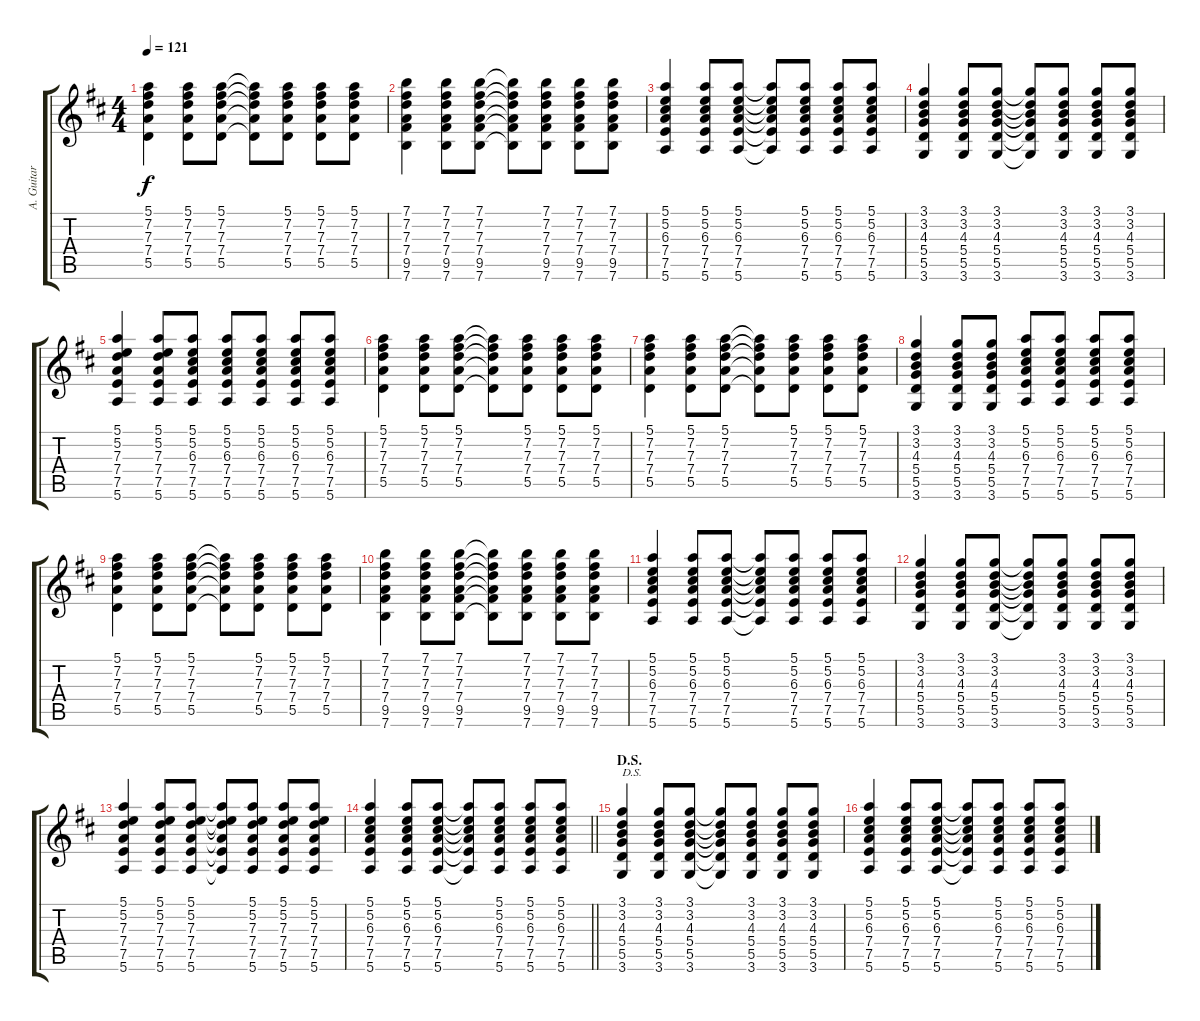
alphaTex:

\track ("A. Guitar" "A. Guitar") {instrument acousticguitarnylon}
\staff {score tabs}
\tuning (E4 B3 G3 D3 A2 E2) {hide}
\ts (4 4)
\tempo 121
\clef g2
\ks d
(5.1 7.2 7.3 7.4 5.5).4{dy f} (5.1 7.2 7.3 7.4 5.5).8 (5.1 7.2 7.3 7.4 5.5).8 (5.1{t} 7.2{t} 7.3{t} 7.4{t} 5.5{t}).8 (5.1 7.2 7.3 7.4 5.5).8 (5.1 7.2 7.3 7.4 5.5).8 (5.1 7.2 7.3 7.4 5.5).8 |
(7.1 7.2 7.3 7.4 9.5 7.6).4 (7.1 7.2 7.3 7.4 9.5 7.6).8 (7.1 7.2 7.3 7.4 9.5 7.6).8 (7.1{t} 7.2{t} 7.3{t} 7.4{t} 9.5{t} 7.6{t}).8 (7.1 7.2 7.3 7.4 9.5 7.6).8 (7.1 7.2 7.3 7.4 9.5 7.6).8 (7.1 7.2 7.3 7.4 9.5 7.6).8 |
(5.1 5.2 6.3 7.4 7.5 5.6).4 (5.1 5.2 6.3 7.4 7.5 5.6).8 (5.1 5.2 6.3 7.4 7.5 5.6).8 (5.1{t} 5.2{t} 6.3{t} 7.4{t} 7.5{t} 5.6{t}).8 (5.1 5.2 6.3 7.4 7.5 5.6).8 (5.1 5.2 6.3 7.4 7.5 5.6).8 (5.1 5.2 6.3 7.4 7.5 5.6).8 |
(3.1 3.2 4.3 5.4 5.5 3.6).4 (3.1 3.2 4.3 5.4 5.5 3.6).8 (3.1 3.2 4.3 5.4 5.5 3.6).8 (3.1{t} 3.2{t} 4.3{t} 5.4{t} 5.5{t} 3.6{t}).8 (3.1 3.2 4.3 5.4 5.5 3.6).8 (3.1 3.2 4.3 5.4 5.5 3.6).8 (3.1 3.2 4.3 5.4 5.5 3.6).8 |
(5.1 5.2 7.3 7.4 7.5 5.6).4 (5.1 5.2 7.3 7.4 7.5 5.6).8 (5.1 5.2 6.3 7.4 7.5 5.6).8 (5.1 5.2 6.3 7.4 7.5 5.6).8 (5.1 5.2 6.3 7.4 7.5 5.6).8 (5.1 5.2 6.3 7.4 7.5 5.6).8 (5.1 5.2 6.3 7.4 7.5 5.6).8 |
(5.1 7.2 7.3 7.4 5.5).4 (5.1 7.2 7.3 7.4 5.5).8 (5.1 7.2 7.3 7.4 5.5).8 (5.1{t} 7.2{t} 7.3{t} 7.4{t} 5.5{t}).8 (5.1 7.2 7.3 7.4 5.5).8 (5.1 7.2 7.3 7.4 5.5).8 (5.1 7.2 7.3 7.4 5.5).8 |
(5.1 7.2 7.3 7.4 5.5).4 (5.1 7.2 7.3 7.4 5.5).8 (5.1 7.2 7.3 7.4 5.5).8 (5.1{t} 7.2{t} 7.3{t} 7.4{t} 5.5{t}).8 (5.1 7.2 7.3 7.4 5.5).8 (5.1 7.2 7.3 7.4 5.5).8 (5.1 7.2 7.3 7.4 5.5).8 |
(3.1 3.2 4.3 5.4 5.5 3.6).4 (3.1 3.2 4.3 5.4 5.5 3.6).8 (3.1 3.2 4.3 5.4 5.5 3.6).8 (5.1 5.2 6.3 7.4 7.5 5.6).8 (5.1 5.2 6.3 7.4 7.5 5.6).8 (5.1 5.2 6.3 7.4 7.5 5.6).8 (5.1 5.2 6.3 7.4 7.5 5.6).8 |
(5.1 7.2 7.3 7.4 5.5).4 (5.1 7.2 7.3 7.4 5.5).8 (5.1 7.2 7.3 7.4 5.5).8 (5.1{t} 7.2{t} 7.3{t} 7.4{t} 5.5{t}).8 (5.1 7.2 7.3 7.4 5.5).8 (5.1 7.2 7.3 7.4 5.5).8 (5.1 7.2 7.3 7.4 5.5).8 |
(7.1 7.2 7.3 7.4 9.5 7.6).4 (7.1 7.2 7.3 7.4 9.5 7.6).8 (7.1 7.2 7.3 7.4 9.5 7.6).8 (7.1{t} 7.2{t} 7.3{t} 7.4{t} 9.5{t} 7.6{t}).8 (7.1 7.2 7.3 7.4 9.5 7.6).8 (7.1 7.2 7.3 7.4 9.5 7.6).8 (7.1 7.2 7.3 7.4 9.5 7.6).8 |
(5.1 5.2 6.3 7.4 7.5 5.6).4 (5.1 5.2 6.3 7.4 7.5 5.6).8 (5.1 5.2 6.3 7.4 7.5 5.6).8 (5.1{t} 5.2{t} 6.3{t} 7.4{t} 7.5{t} 5.6{t}).8 (5.1 5.2 6.3 7.4 7.5 5.6).8 (5.1 5.2 6.3 7.4 7.5 5.6).8 (5.1 5.2 6.3 7.4 7.5 5.6).8 |
(3.1 3.2 4.3 5.4 5.5 3.6).4 (3.1 3.2 4.3 5.4 5.5 3.6).8 (3.1 3.2 4.3 5.4 5.5 3.6).8 (3.1{t} 3.2{t} 4.3{t} 5.4{t} 5.5{t} 3.6{t}).8 (3.1 3.2 4.3 5.4 5.5 3.6).8 (3.1 3.2 4.3 5.4 5.5 3.6).8 (3.1 3.2 4.3 5.4 5.5 3.6).8 |
(5.1 5.2 7.3 7.4 7.5 5.6).4 (5.1 5.2 7.3 7.4 7.5 5.6).8 (5.1 5.2 7.3 7.4 7.5 5.6).8 (5.1{t} 5.2{t} 7.3{t} 7.4{t} 7.5{t} 5.6{t}).8 (5.1 5.2 7.3 7.4 7.5 5.6).8 (5.1 5.2 7.3 7.4 7.5 5.6).8 (5.1 5.2 7.3 7.4 7.5 5.6).8 |
\barLineRight lightlight
(5.1 5.2 6.3 7.4 7.5 5.6).4 (5.1 5.2 6.3 7.4 7.5 5.6).8 (5.1 5.2 6.3 7.4 7.5 5.6).8 (5.1{t} 5.2{t} 6.3{t} 7.4{t} 7.5{t} 5.6{t}).8 (5.1 5.2 6.3 7.4 7.5 5.6).8 (5.1 5.2 6.3 7.4 7.5 5.6).8 (5.1 5.2 6.3 7.4 7.5 5.6).8 |
\section ("" "D.S.")
(3.1 3.2 4.3 5.4 5.5 3.6).4{txt "D.S."} (3.1 3.2 4.3 5.4 5.5 3.6).8 (3.1 3.2 4.3 5.4 5.5 3.6).8 (3.1{t} 3.2{t} 4.3{t} 5.4{t} 5.5{t} 3.6{t}).8 (3.1 3.2 4.3 5.4 5.5 3.6).8 (3.1 3.2 4.3 5.4 5.5 3.6).8 (3.1 3.2 4.3 5.4 5.5 3.6).8 |
(5.1 5.2 6.3 7.4 7.5 5.6).4 (5.1 5.2 6.3 7.4 7.5 5.6).8 (5.1 5.2 6.3 7.4 7.5 5.6).8 (5.1{t} 5.2{t} 6.3{t} 7.4{t} 7.5{t} 5.6{t}).8 (5.1 5.2 6.3 7.4 7.5 5.6).8 (5.1 5.2 6.3 7.4 7.5 5.6).8 (5.1 5.2 6.3 7.4 7.5 5.6).8
